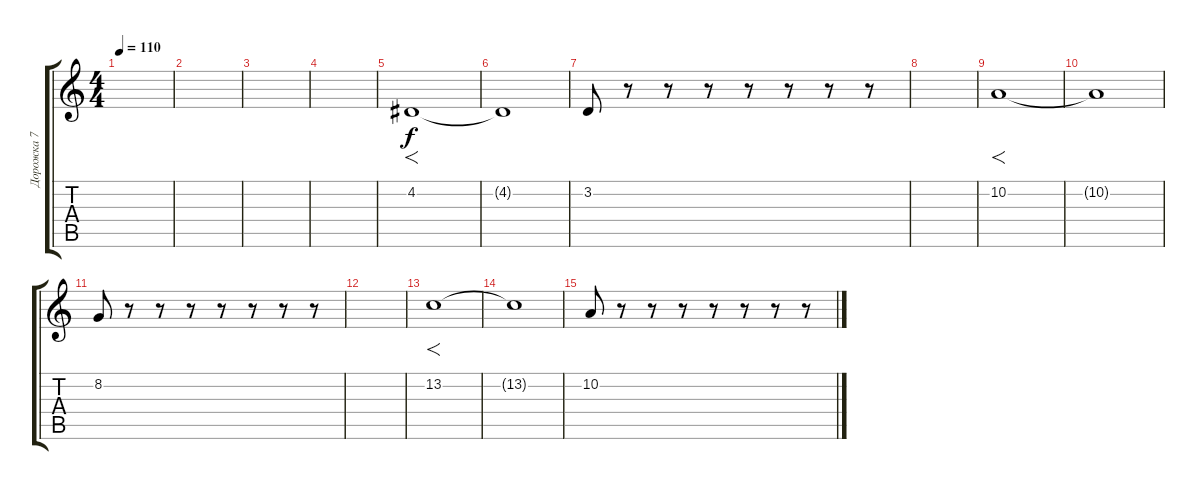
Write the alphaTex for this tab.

\track ("Дорожка 7" "Дорожка 7") {instrument tangoaccordion}
\staff {score tabs}
\tuning (E4 B3 G3 D3 A2 E2) {hide}
\ts (4 4)
\tempo 110
\clef g2
\ks c
|
|
|
|
4.2.1{f} |
4.2{t}.1 |
3.2.8 r.8 r.8 r.8 r.8 r.8 r.8 r.8 |
|
10.2.1{f} |
10.2{t}.1 |
8.2.8 r.8 r.8 r.8 r.8 r.8 r.8 r.8 |
|
13.2.1{f} |
13.2{t}.1 |
10.2.8 r.8 r.8 r.8 r.8 r.8 r.8 r.8
